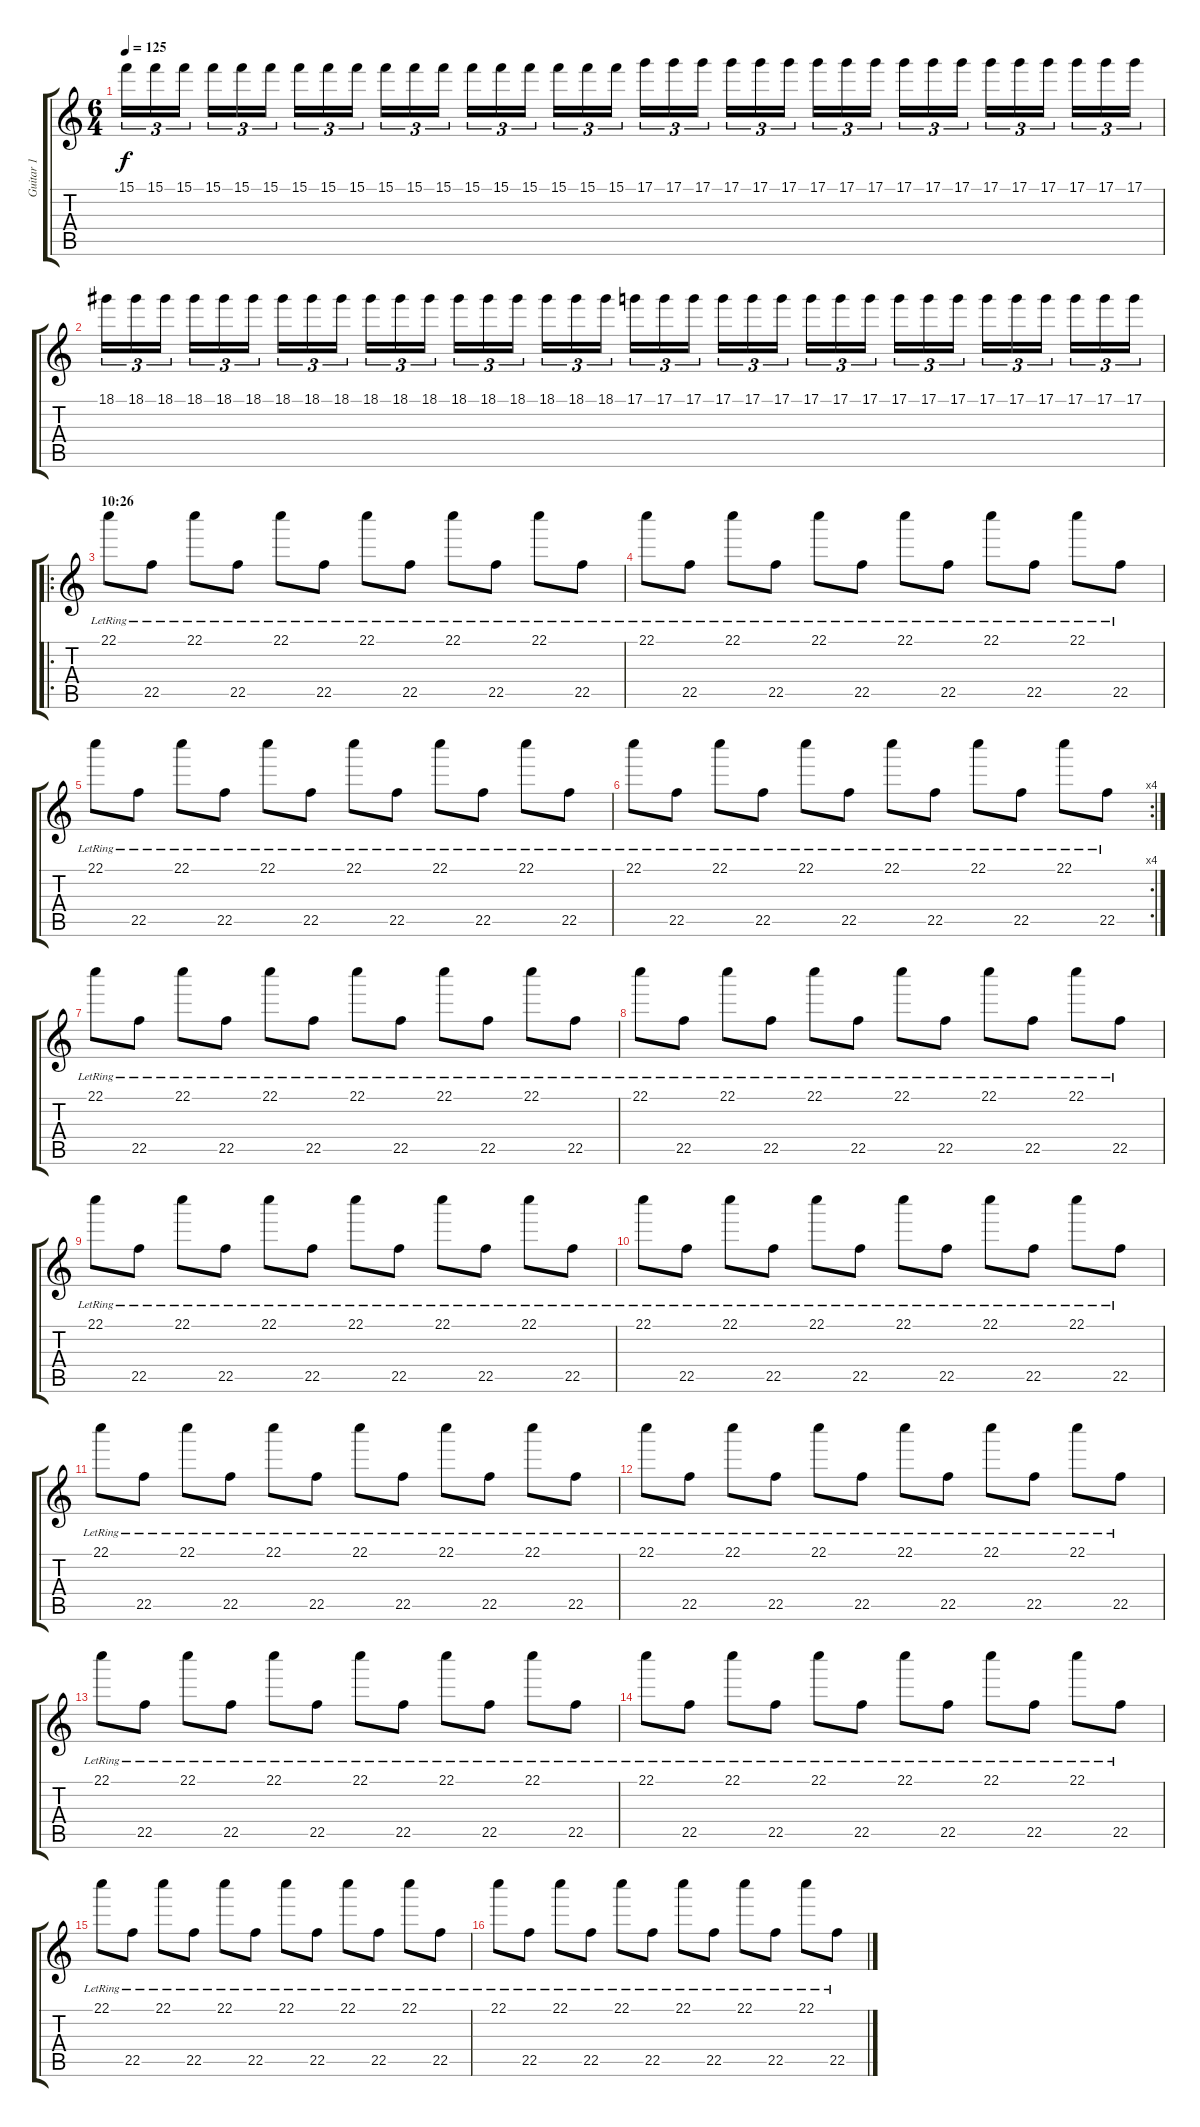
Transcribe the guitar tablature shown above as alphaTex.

\track ("Guitar 1" "Guitar 1") {instrument distortionguitar}
\staff {score tabs}
\tuning (D4 A3 F3 C3 G2 C2) {hide}
\ts (6 4)
\tempo 125
\clef g2
\ks c
15.1.16{tu (3 2) dy f} 15.1.16{tu (3 2)} 15.1.16{tu (3 2)} 15.1.16{tu (3 2)} 15.1.16{tu (3 2)} 15.1.16{tu (3 2)} 15.1.16{tu (3 2)} 15.1.16{tu (3 2)} 15.1.16{tu (3 2)} 15.1.16{tu (3 2)} 15.1.16{tu (3 2)} 15.1.16{tu (3 2)} 15.1.16{tu (3 2)} 15.1.16{tu (3 2)} 15.1.16{tu (3 2)} 15.1.16{tu (3 2)} 15.1.16{tu (3 2)} 15.1.16{tu (3 2)} 17.1.16{tu (3 2)} 17.1.16{tu (3 2)} 17.1.16{tu (3 2)} 17.1.16{tu (3 2)} 17.1.16{tu (3 2)} 17.1.16{tu (3 2)} 17.1.16{tu (3 2)} 17.1.16{tu (3 2)} 17.1.16{tu (3 2)} 17.1.16{tu (3 2)} 17.1.16{tu (3 2)} 17.1.16{tu (3 2)} 17.1.16{tu (3 2)} 17.1.16{tu (3 2)} 17.1.16{tu (3 2)} 17.1.16{tu (3 2)} 17.1.16{tu (3 2)} 17.1.16{tu (3 2)} |
18.1.16{tu (3 2)} 18.1.16{tu (3 2)} 18.1.16{tu (3 2)} 18.1.16{tu (3 2)} 18.1.16{tu (3 2)} 18.1.16{tu (3 2)} 18.1.16{tu (3 2)} 18.1.16{tu (3 2)} 18.1.16{tu (3 2)} 18.1.16{tu (3 2)} 18.1.16{tu (3 2)} 18.1.16{tu (3 2)} 18.1.16{tu (3 2)} 18.1.16{tu (3 2)} 18.1.16{tu (3 2)} 18.1.16{tu (3 2)} 18.1.16{tu (3 2)} 18.1.16{tu (3 2)} 17.1.16{tu (3 2)} 17.1.16{tu (3 2)} 17.1.16{tu (3 2)} 17.1.16{tu (3 2)} 17.1.16{tu (3 2)} 17.1.16{tu (3 2)} 17.1.16{tu (3 2)} 17.1.16{tu (3 2)} 17.1.16{tu (3 2)} 17.1.16{tu (3 2)} 17.1.16{tu (3 2)} 17.1.16{tu (3 2)} 17.1.16{tu (3 2)} 17.1.16{tu (3 2)} 17.1.16{tu (3 2)} 17.1.16{tu (3 2)} 17.1.16{tu (3 2)} 17.1.16{tu (3 2)} |
\ro
\section ("" "10:26")
22.1{lr}.8{volume 11} 22.5{lr}.8 22.1{lr}.8 22.5{lr}.8 22.1{lr}.8 22.5{lr}.8 22.1{lr}.8 22.5{lr}.8 22.1{lr}.8 22.5{lr}.8 22.1{lr}.8 22.5{lr}.8 |
22.1{lr}.8 22.5{lr}.8 22.1{lr}.8 22.5{lr}.8 22.1{lr}.8 22.5{lr}.8 22.1{lr}.8 22.5{lr}.8 22.1{lr}.8 22.5{lr}.8 22.1{lr}.8 22.5{lr}.8 |
22.1{lr}.8 22.5{lr}.8 22.1{lr}.8 22.5{lr}.8 22.1{lr}.8 22.5{lr}.8 22.1{lr}.8 22.5{lr}.8 22.1{lr}.8 22.5{lr}.8 22.1{lr}.8 22.5{lr}.8 |
\rc 4
22.1{lr}.8 22.5{lr}.8 22.1{lr}.8 22.5{lr}.8 22.1{lr}.8 22.5{lr}.8 22.1{lr}.8 22.5{lr}.8 22.1{lr}.8 22.5{lr}.8 22.1{lr}.8 22.5{lr}.8 |
22.1{lr}.8{volume 9} 22.5{lr}.8 22.1{lr}.8 22.5{lr}.8 22.1{lr}.8 22.5{lr}.8 22.1{lr}.8 22.5{lr}.8 22.1{lr}.8 22.5{lr}.8 22.1{lr}.8 22.5{lr}.8 |
22.1{lr}.8 22.5{lr}.8 22.1{lr}.8 22.5{lr}.8 22.1{lr}.8 22.5{lr}.8 22.1{lr}.8 22.5{lr}.8 22.1{lr}.8 22.5{lr}.8 22.1{lr}.8 22.5{lr}.8 |
22.1{lr}.8{volume 6} 22.5{lr}.8 22.1{lr}.8 22.5{lr}.8 22.1{lr}.8 22.5{lr}.8 22.1{lr}.8 22.5{lr}.8 22.1{lr}.8 22.5{lr}.8 22.1{lr}.8 22.5{lr}.8 |
22.1{lr}.8 22.5{lr}.8 22.1{lr}.8 22.5{lr}.8 22.1{lr}.8 22.5{lr}.8 22.1{lr}.8 22.5{lr}.8 22.1{lr}.8 22.5{lr}.8 22.1{lr}.8 22.5{lr}.8 |
22.1{lr}.8{volume 3} 22.5{lr}.8 22.1{lr}.8 22.5{lr}.8 22.1{lr}.8 22.5{lr}.8 22.1{lr}.8 22.5{lr}.8 22.1{lr}.8 22.5{lr}.8 22.1{lr}.8 22.5{lr}.8 |
22.1{lr}.8 22.5{lr}.8 22.1{lr}.8 22.5{lr}.8 22.1{lr}.8 22.5{lr}.8 22.1{lr}.8 22.5{lr}.8 22.1{lr}.8 22.5{lr}.8 22.1{lr}.8 22.5{lr}.8 |
22.1{lr}.8 22.5{lr}.8 22.1{lr}.8 22.5{lr}.8 22.1{lr}.8 22.5{lr}.8 22.1{lr}.8 22.5{lr}.8 22.1{lr}.8 22.5{lr}.8 22.1{lr}.8 22.5{lr}.8 |
22.1{lr}.8 22.5{lr}.8 22.1{lr}.8 22.5{lr}.8 22.1{lr}.8 22.5{lr}.8 22.1{lr}.8 22.5{lr}.8 22.1{lr}.8 22.5{lr}.8 22.1{lr}.8 22.5{lr}.8 |
22.1{lr}.8{volume 0} 22.5{lr}.8 22.1{lr}.8 22.5{lr}.8 22.1{lr}.8 22.5{lr}.8 22.1{lr}.8 22.5{lr}.8 22.1{lr}.8 22.5{lr}.8 22.1{lr}.8 22.5{lr}.8 |
22.1{lr}.8 22.5{lr}.8 22.1{lr}.8 22.5{lr}.8 22.1{lr}.8 22.5{lr}.8 22.1{lr}.8 22.5{lr}.8 22.1{lr}.8 22.5{lr}.8 22.1{lr}.8 22.5{lr}.8
